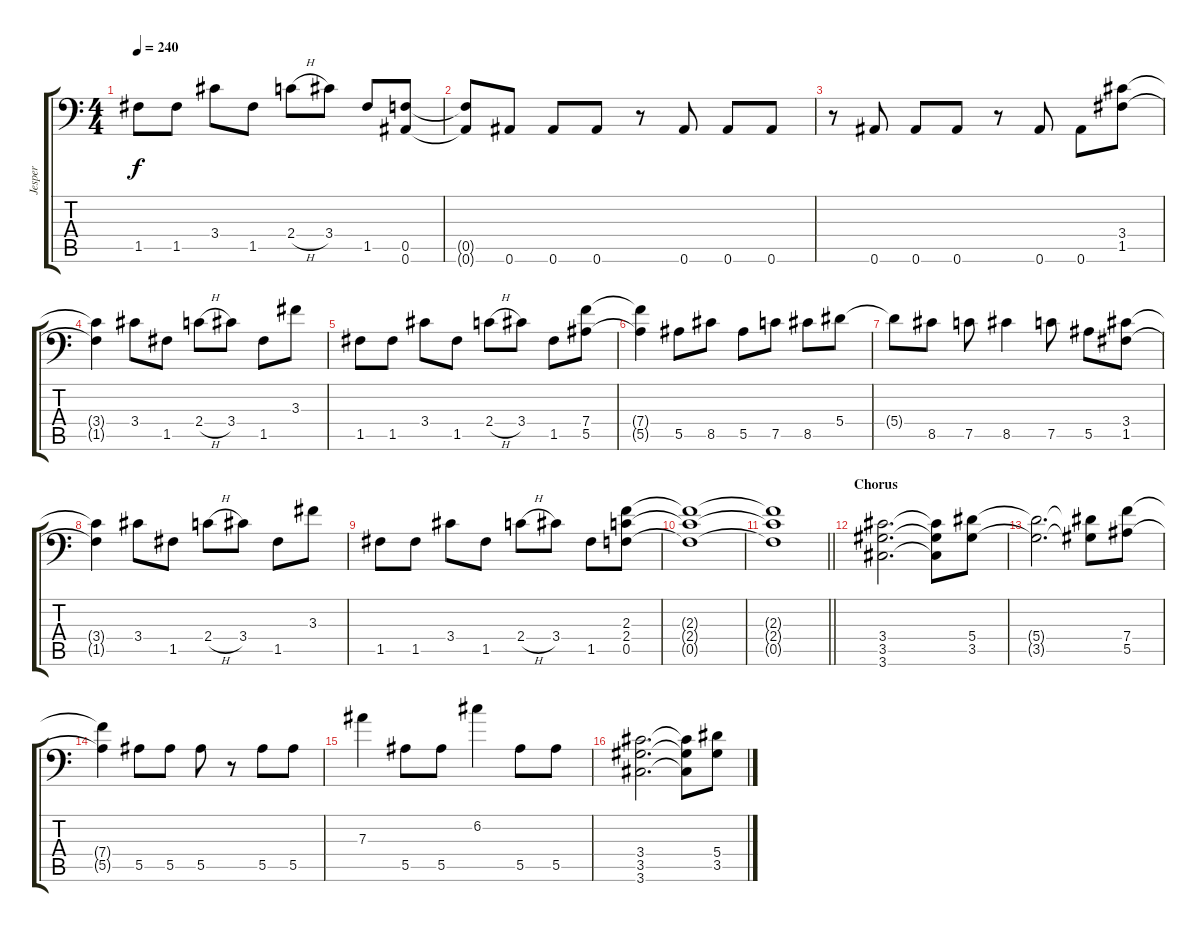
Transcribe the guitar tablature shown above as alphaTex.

\track ("Jesper" "Jesper") {instrument distortionguitar}
\staff {score tabs}
\tuning (C4 G3 Eb3 Bb2 F2 Bb1) {hide}
\ts (4 4)
\tempo 240
\clef f4
\ks c
1.5.8{dy f} 1.5.8 3.4.8 1.5.8 2.4{h}.8 3.4.8 1.5.8 (0.5 0.6).8 |
(0.5{t} 0.6{t}).8 0.6.8 0.6.8 0.6.8 r.8 0.6.8 0.6.8 0.6.8 |
r.8 0.6.8 0.6.8 0.6.8 r.8 0.6.8 0.6.8 (3.4 1.5).8 |
(3.4{t} 1.5{t}).4 3.4.8 1.5.8 2.4{h}.8 3.4.8 1.5.8 3.3.8 |
1.5.8 1.5.8 3.4.8 1.5.8 2.4{h}.8 3.4.8 1.5.8 (7.4 5.5).8 |
(7.4{t} 5.5{t}).4 5.5.8 8.5.8 5.5.8 7.5.8 8.5.8 5.4.8 |
5.4{t}.8 8.5.8 7.5.8 8.5.4 7.5.8 5.5.8 (3.4 1.5).8 |
(3.4{t} 1.5{t}).4 3.4.8 1.5.8 2.4{h}.8 3.4.8 1.5.8 3.3.8 |
1.5.8 1.5.8 3.4.8 1.5.8 2.4{h}.8 3.4.8 1.5.8 (2.3 2.4 0.5).8 |
(2.3{t} 2.4{t} 0.5{t}).1 |
\barLineRight lightlight
(2.3{t} 2.4{t} 0.5{t}).1 |
\section ("" "Chorus")
(3.4 3.5 3.6).2{d} (3.4{t} 3.5{t} 3.6{t}).8 (5.4 3.5).8 |
(5.4{t} 3.5{t}).2{d} (5.4{t} 3.5{t}).8 (7.4 5.5).8 |
(7.4{t} 5.5{t}).4 5.5.8 5.5.8 5.5.8 r.8 5.5.8 5.5.8 |
7.3.4 5.5.8 5.5.8 6.2.4 5.5.8 5.5.8 |
(3.4 3.5 3.6).2{d} (3.4{t} 3.5{t} 3.6{t}).8 (5.4 3.5).8
